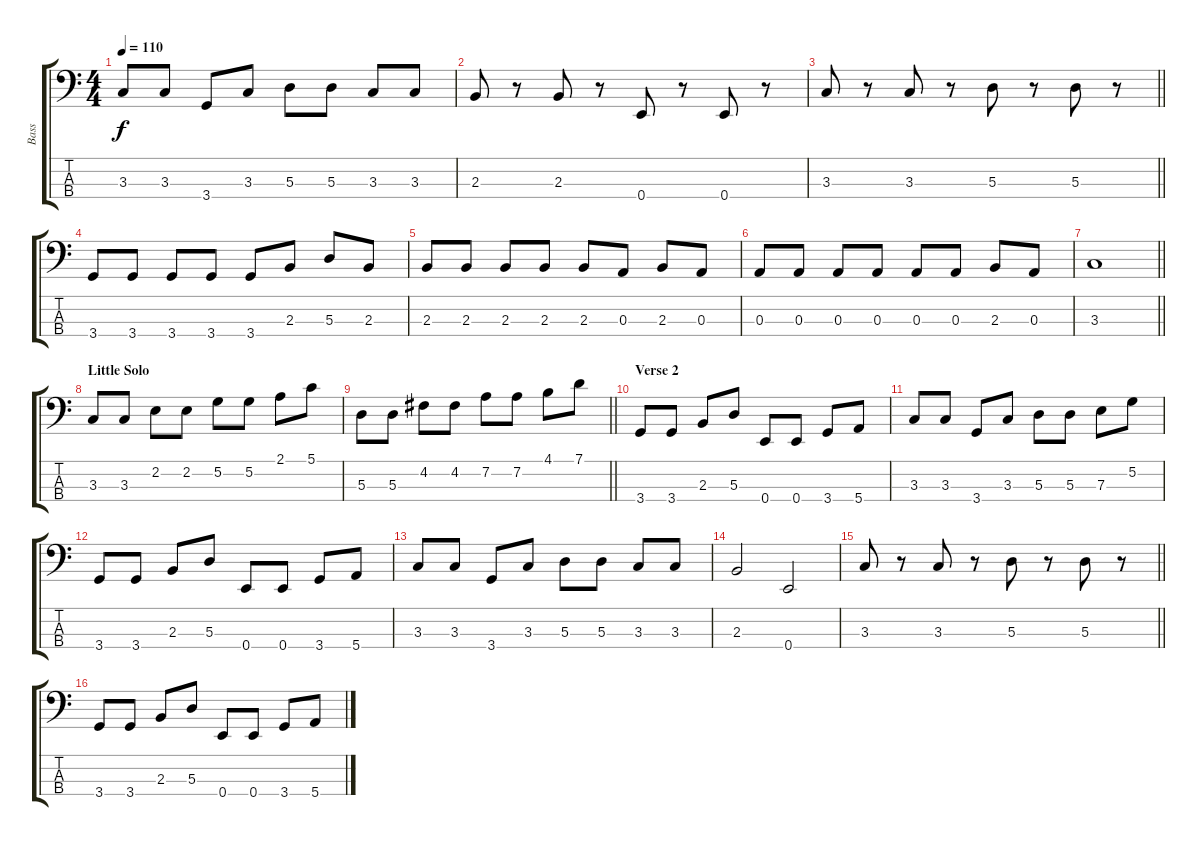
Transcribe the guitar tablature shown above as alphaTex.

\track ("Bass" "Bass") {instrument electricbasspick}
\staff {score tabs}
\tuning (G2 D2 A1 E1) {hide}
\ts (4 4)
\tempo 110
\clef f4
\ks c
3.3.8{dy f} 3.3.8 3.4.8 3.3.8 5.3.8 5.3.8 3.3.8 3.3.8 |
2.3.8 r.8 2.3.8 r.8 0.4.8 r.8 0.4.8 r.8 |
\barLineRight lightlight
3.3.8 r.8 3.3.8 r.8 5.3.8 r.8 5.3.8 r.8 |
3.4.8 3.4.8 3.4.8 3.4.8 3.4.8 2.3.8 5.3.8 2.3.8 |
2.3.8 2.3.8 2.3.8 2.3.8 2.3.8 0.3.8 2.3.8 0.3.8 |
0.3.8 0.3.8 0.3.8 0.3.8 0.3.8 0.3.8 2.3.8 0.3.8 |
\barLineRight lightlight
3.3.1 |
\section ("" "Little Solo")
3.3.8 3.3.8 2.2.8 2.2.8 5.2.8 5.2.8 2.1.8 5.1.8 |
\barLineRight lightlight
5.3.8 5.3.8 4.2.8 4.2.8 7.2.8 7.2.8 4.1.8 7.1.8 |
\section ("" "Verse 2")
3.4.8 3.4.8 2.3.8 5.3.8 0.4.8 0.4.8 3.4.8 5.4.8 |
3.3.8 3.3.8 3.4.8 3.3.8 5.3.8 5.3.8 7.3.8 5.2.8 |
3.4.8 3.4.8 2.3.8 5.3.8 0.4.8 0.4.8 3.4.8 5.4.8 |
3.3.8 3.3.8 3.4.8 3.3.8 5.3.8 5.3.8 3.3.8 3.3.8 |
2.3.2 0.4.2 |
\barLineRight lightlight
3.3.8 r.8 3.3.8 r.8 5.3.8 r.8 5.3.8 r.8 |
3.4.8 3.4.8 2.3.8 5.3.8 0.4.8 0.4.8 3.4.8 5.4.8
